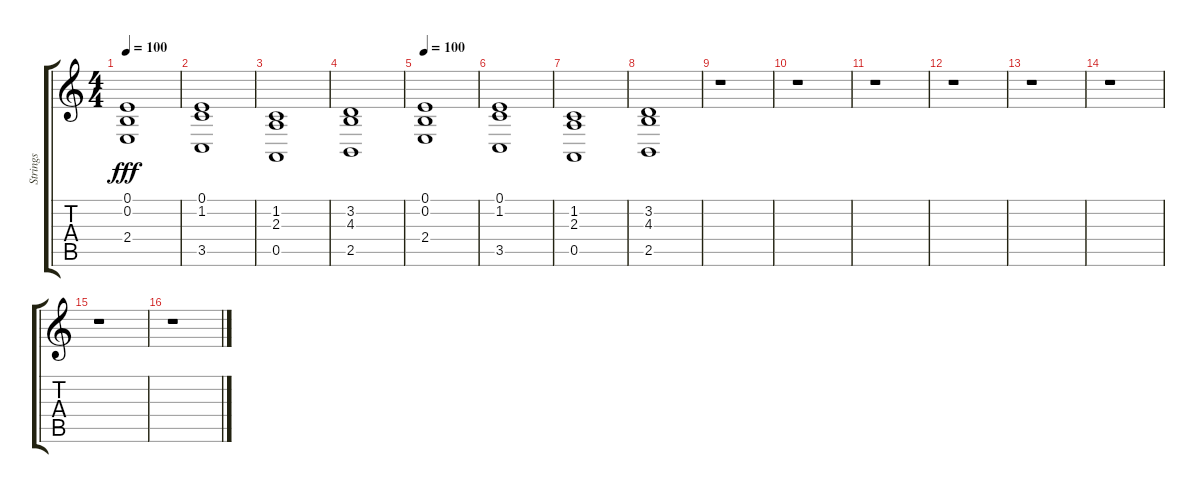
\track ("Strings" "Strings") {instrument synthstrings1}
\staff {score tabs}
\tuning (E4 B3 G3 D3 A2 E2) {hide}
\ts (4 4)
\tempo 100
\clef g2
\ks c
(0.1 0.2 2.4).1{dy fff} |
(0.1 1.2 3.5).1 |
(1.2 2.3 0.5).1 |
(3.2 4.3 2.5).1 |
\tempo 100
(0.1 0.2 2.4).1 |
(0.1 1.2 3.5).1 |
(1.2 2.3 0.5).1 |
(3.2 4.3 2.5).1 |
r.1 |
r.1 |
r.1 |
r.1 |
r.1 |
r.1 |
r.1 |
r.1
